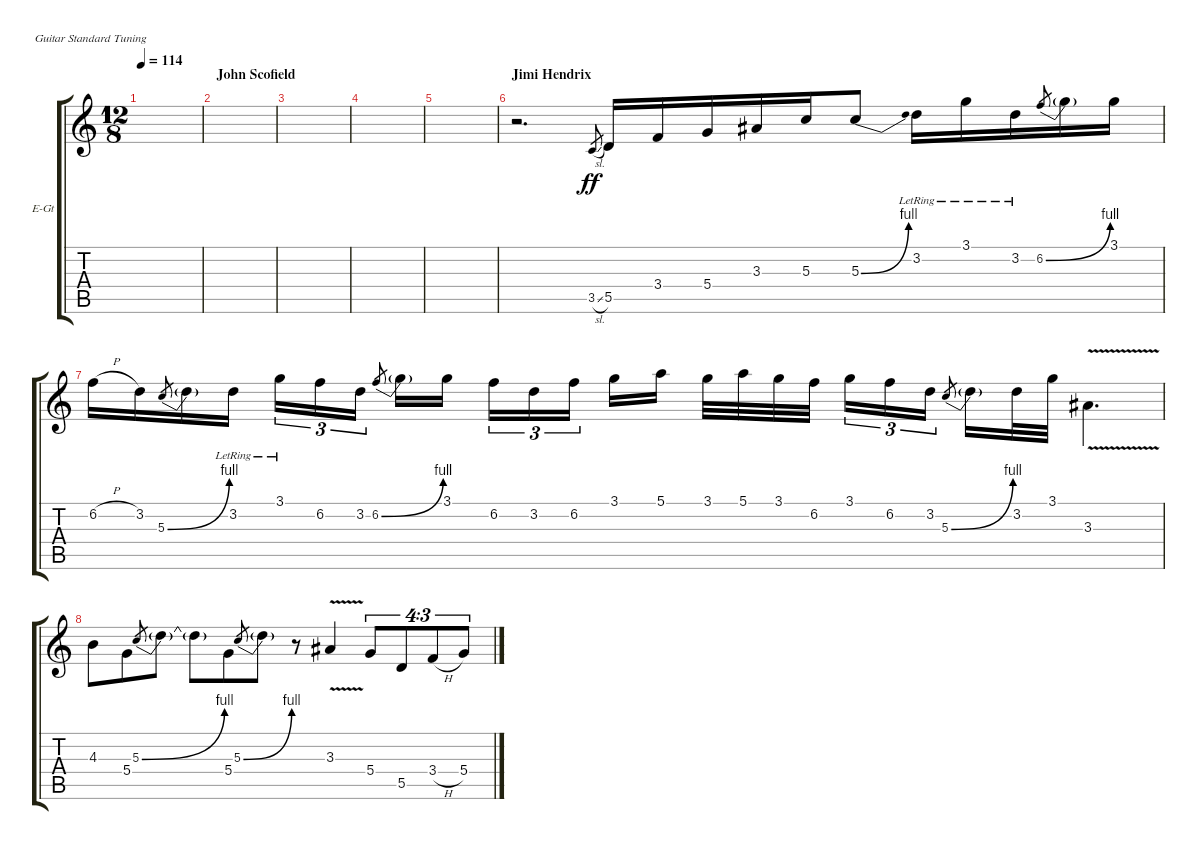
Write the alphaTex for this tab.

\defaultSystemsLayout 4
\bracketExtendMode groupsimilarinstruments
\firstSystemTrackNameOrientation horizontal
\otherSystemsTrackNameOrientation horizontal
\track ("Distortion GTR" "E-Gt") {instrument distortionguitar}
\staff {score tabs}
\tuning (E4 B3 G3 D3 A2 E2)
\ts (12 8)
\tempo 114
\clef g2
\ks c
|
\section ("" "John Scofield")
|
|
|
|
\section ("" "Jimi Hendrix")
r.2{d} 3.5{sl}.8{gr dy ff} 5.5.16 3.4.16 5.4.16 3.3.16 5.3.16 5.3{be (bend 0 0 15 4)}.8 3.2{lr}.16 3.1{lr}.16 3.2{lr}.16 6.2{be (bend 0 0 15 4)}.8{gr} 6.2{t}.16 3.1.16 |
6.2{h}.16 3.2.16 5.3{be (bend 0 0 15 4)}.8{gr} 5.3{t}.16 3.2{lr}.16 3.1{lr}.16{tu (3 2)} 6.2.16{tu (3 2)} 3.2.16{tu (3 2)} 6.2{be (bend 0 0 15 4)}.8{gr} 6.2{t}.16 3.1.16 6.2.16{tu (3 2)} 3.2.16{tu (3 2)} 6.2.16{tu (3 2)} 3.1.16 5.1.16 3.1.32 5.1.32 3.1.32 6.2.32 3.1.16{tu (3 2)} 6.2.16{tu (3 2)} 3.2.16{tu (3 2)} 5.3{be (bend 0 0 15 4)}.8{gr} 5.3{t}.16 3.2.32{beam merge} 3.1.32{beam merge} 3.3{v}.4{d} |
4.3.8 5.4.8 5.3{be (bend 0 0 45 4)}.8{gr} 5.3{t}.8 5.3{t}.8 5.4.8 5.3{be (bend 0 0 45 4)}.8{gr} 5.3{t}.8 r.8 3.3{v}.4 5.4.8{tu (4 3)} 5.5.8{tu (4 3)} 3.4{h}.8{tu (4 3)} 5.4.8{tu (4 3)}
